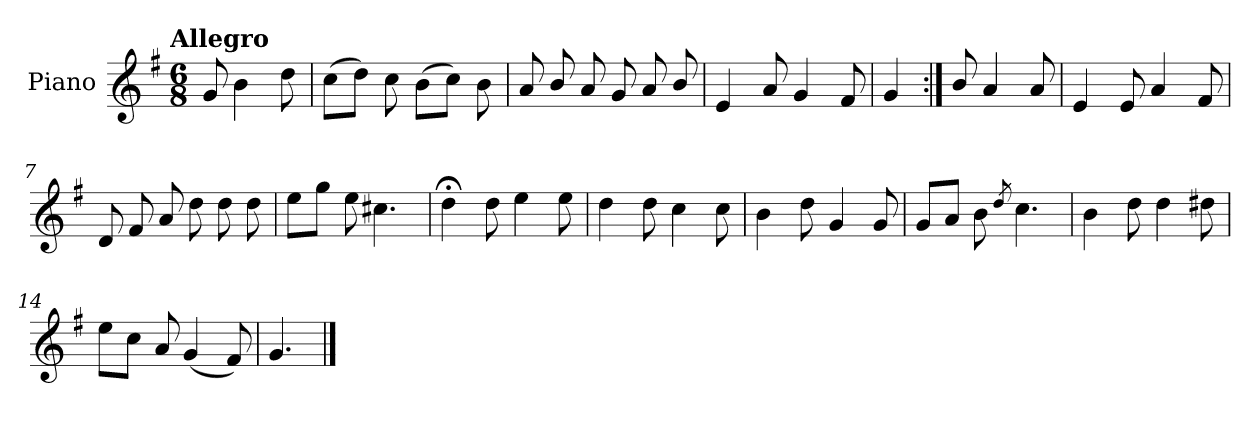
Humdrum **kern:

**kern
*part1
*staff1
*I"Piano
*I'Pno.
*clefG2
*k[f#]
!!LO:TX:omd:t=Allegro
*M6/8
*MM144
=
8g/
4b\
8dd\
=1
(>8cc\L
8dd\J)
8cc\
(>8b\L
8cc\J)
8b\
=2
8a/
8b/
8a/
8g/
8a/
8b/
=3
4e/
8a/
4g/
8f#/
!!LO:LB:g=z
=4
4g/
=5:|!
8b/
4a/
8a/
=6
4e/
8e/
4a/
8f#/
=7
8d/
8f#/
8a/
8dd\
8dd\
8dd\
=8
8ee\L
8gg\J
8ee\
4.cc#X\
=9
4dd;<\
8dd\
4ee\
8ee\
!!LO:LB:g=z
=10
4dd\
8dd\
4cc\
8cc\
=11
4b\
8dd\
4g/
8g/
=12
8g/L
8a/J
8b\
8qdd/
4.cc\
=13
4b\
8dd\
4dd\
8dd#X\
=14
8ee\L
8cc\J
8a/
(<4g/
8f#/)
=15
4.g/
==
*-
